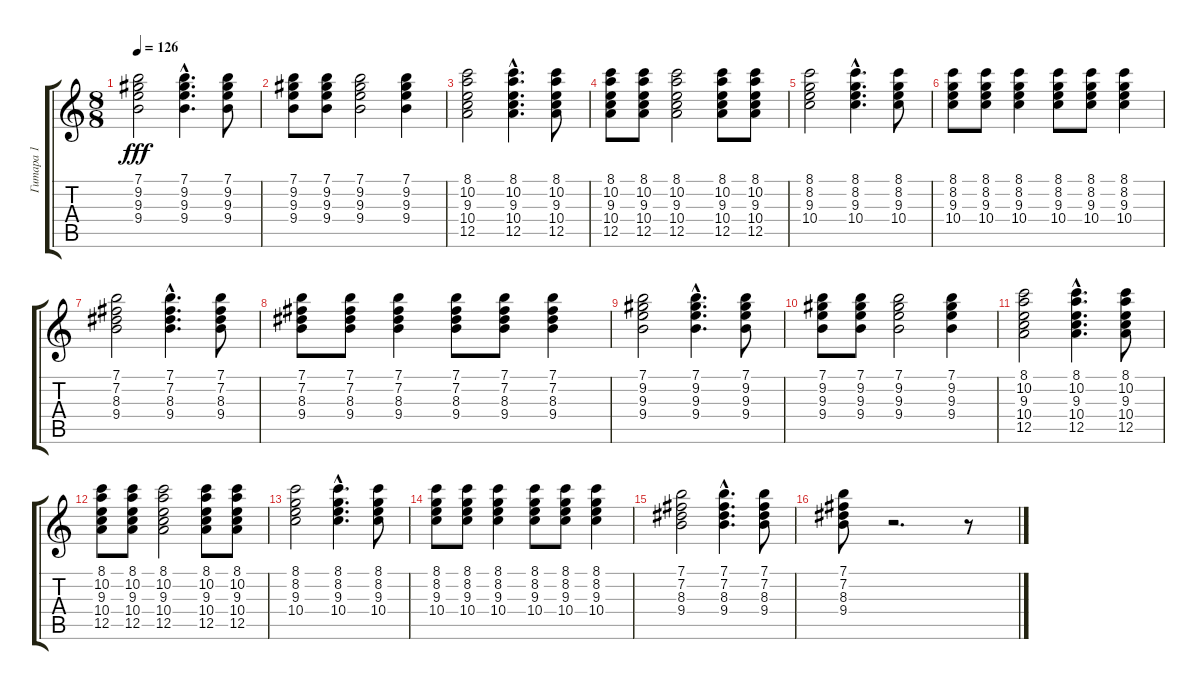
\track ("Гитара 1" "Гитара 1") {instrument electricguitarclean}
\staff {score tabs}
\tuning (E4 B3 G3 D3 A2 E2) {hide}
\ts (8 8)
\tempo 126
\clef g2
\ks c
(7.1 9.2 9.3 9.4).2{dy fff} (7.1{hac} 9.2{hac} 9.3{hac} 9.4{hac}).4{d} (7.1 9.2 9.3 9.4).8 |
(7.1 9.2 9.3 9.4).8 (7.1 9.2 9.3 9.4).8 (7.1 9.2 9.3 9.4).2 (7.1 9.2 9.3 9.4).4 |
(8.1 10.2 9.3 10.4 12.5).2 (8.1{hac} 10.2{hac} 9.3{hac} 10.4{hac} 12.5{hac}).4{d} (8.1 10.2 9.3 10.4 12.5).8 |
(8.1 10.2 9.3 10.4 12.5).8 (8.1 10.2 9.3 10.4 12.5).8 (8.1 10.2 9.3 10.4 12.5).2 (8.1 10.2 9.3 10.4 12.5).8 (8.1 10.2 9.3 10.4 12.5).8 |
(8.1 8.2 9.3 10.4).2 (8.1{hac} 8.2{hac} 9.3{hac} 10.4{hac}).4{d} (8.1 8.2 9.3 10.4).8 |
(8.1 8.2 9.3 10.4).8 (8.1 8.2 9.3 10.4).8 (8.1 8.2 9.3 10.4).4 (8.1 8.2 9.3 10.4).8 (8.1 8.2 9.3 10.4).8 (8.1 8.2 9.3 10.4).4 |
(7.1 7.2 8.3 9.4).2 (7.1{hac} 7.2{hac} 8.3{hac} 9.4{hac}).4{d} (7.1 7.2 8.3 9.4).8 |
(7.1 7.2 8.3 9.4).8 (7.1 7.2 8.3 9.4).8 (7.1 7.2 8.3 9.4).4 (7.1 7.2 8.3 9.4).8 (7.1 7.2 8.3 9.4).8 (7.1 7.2 8.3 9.4).4 |
(7.1 9.2 9.3 9.4).2 (7.1{hac} 9.2{hac} 9.3{hac} 9.4{hac}).4{d} (7.1 9.2 9.3 9.4).8 |
(7.1 9.2 9.3 9.4).8 (7.1 9.2 9.3 9.4).8 (7.1 9.2 9.3 9.4).2 (7.1 9.2 9.3 9.4).4 |
(8.1 10.2 9.3 10.4 12.5).2 (8.1{hac} 10.2{hac} 9.3{hac} 10.4{hac} 12.5{hac}).4{d} (8.1 10.2 9.3 10.4 12.5).8 |
(8.1 10.2 9.3 10.4 12.5).8 (8.1 10.2 9.3 10.4 12.5).8 (8.1 10.2 9.3 10.4 12.5).2 (8.1 10.2 9.3 10.4 12.5).8 (8.1 10.2 9.3 10.4 12.5).8 |
(8.1 8.2 9.3 10.4).2 (8.1{hac} 8.2{hac} 9.3{hac} 10.4{hac}).4{d} (8.1 8.2 9.3 10.4).8 |
(8.1 8.2 9.3 10.4).8 (8.1 8.2 9.3 10.4).8 (8.1 8.2 9.3 10.4).4 (8.1 8.2 9.3 10.4).8 (8.1 8.2 9.3 10.4).8 (8.1 8.2 9.3 10.4).4 |
(7.1 7.2 8.3 9.4).2 (7.1{hac} 7.2{hac} 8.3{hac} 9.4{hac}).4{d} (7.1 7.2 8.3 9.4).8 |
(7.1 7.2 8.3 9.4).8 r.2{d} r.8
